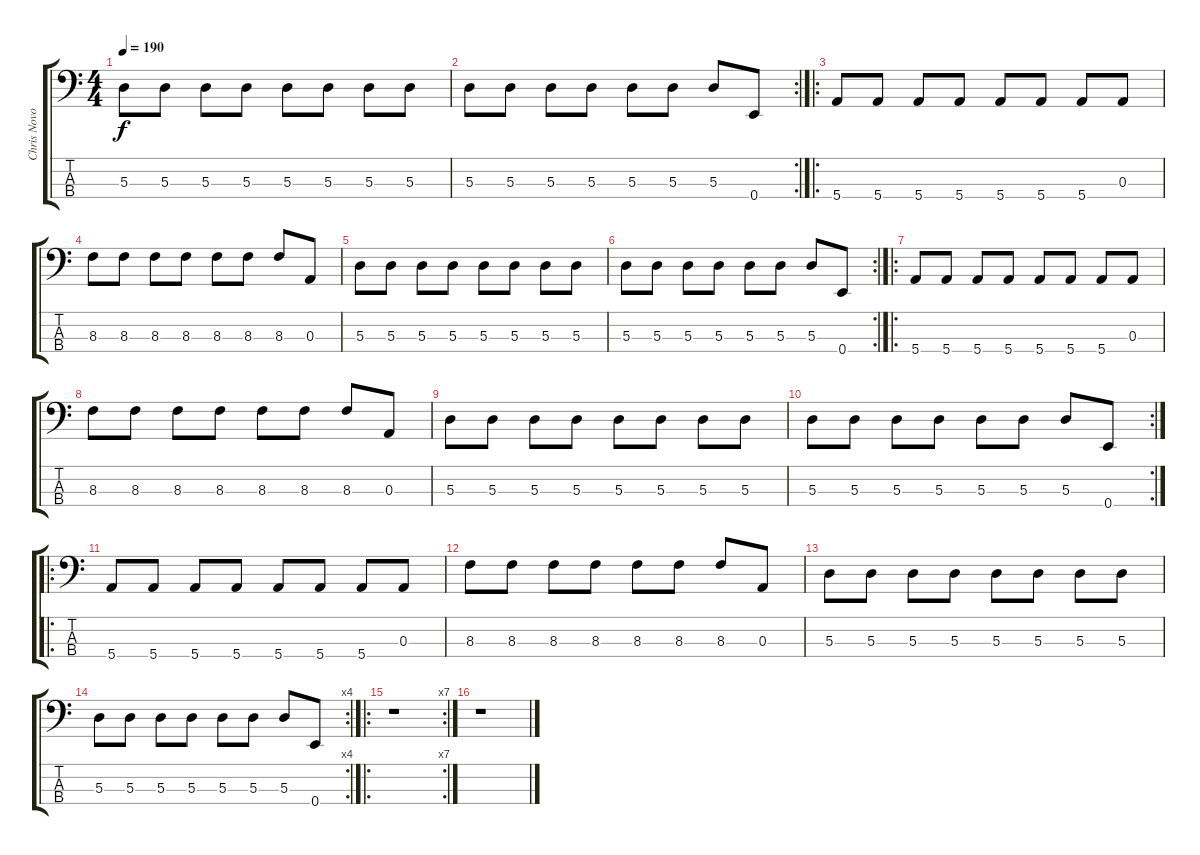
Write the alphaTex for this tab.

\track ("Chris Novoselic (Bass)" "Chris Novo") {instrument electricbasspick}
\staff {score tabs}
\tuning (G2 D2 A1 E1) {hide}
\ts (4 4)
\tempo 190
\clef f4
\ks c
5.3.8{dy f} 5.3.8 5.3.8 5.3.8 5.3.8 5.3.8 5.3.8 5.3.8 |
\rc 2
5.3.8 5.3.8 5.3.8 5.3.8 5.3.8 5.3.8 5.3.8 0.4.8 |
\ro
5.4.8 5.4.8 5.4.8 5.4.8 5.4.8 5.4.8 5.4.8 0.3.8 |
8.3.8 8.3.8 8.3.8 8.3.8 8.3.8 8.3.8 8.3.8 0.3.8 |
5.3.8 5.3.8 5.3.8 5.3.8 5.3.8 5.3.8 5.3.8 5.3.8 |
\rc 2
5.3.8 5.3.8 5.3.8 5.3.8 5.3.8 5.3.8 5.3.8 0.4.8 |
\ro
5.4.8 5.4.8 5.4.8 5.4.8 5.4.8 5.4.8 5.4.8 0.3.8 |
8.3.8 8.3.8 8.3.8 8.3.8 8.3.8 8.3.8 8.3.8 0.3.8 |
5.3.8 5.3.8 5.3.8 5.3.8 5.3.8 5.3.8 5.3.8 5.3.8 |
\rc 2
5.3.8 5.3.8 5.3.8 5.3.8 5.3.8 5.3.8 5.3.8 0.4.8 |
\ro
5.4.8 5.4.8 5.4.8 5.4.8 5.4.8 5.4.8 5.4.8 0.3.8 |
8.3.8 8.3.8 8.3.8 8.3.8 8.3.8 8.3.8 8.3.8 0.3.8 |
5.3.8 5.3.8 5.3.8 5.3.8 5.3.8 5.3.8 5.3.8 5.3.8 |
\rc 4
5.3.8 5.3.8 5.3.8 5.3.8 5.3.8 5.3.8 5.3.8 0.4.8 |
\ro
\rc 7
r.1 |
r.1
